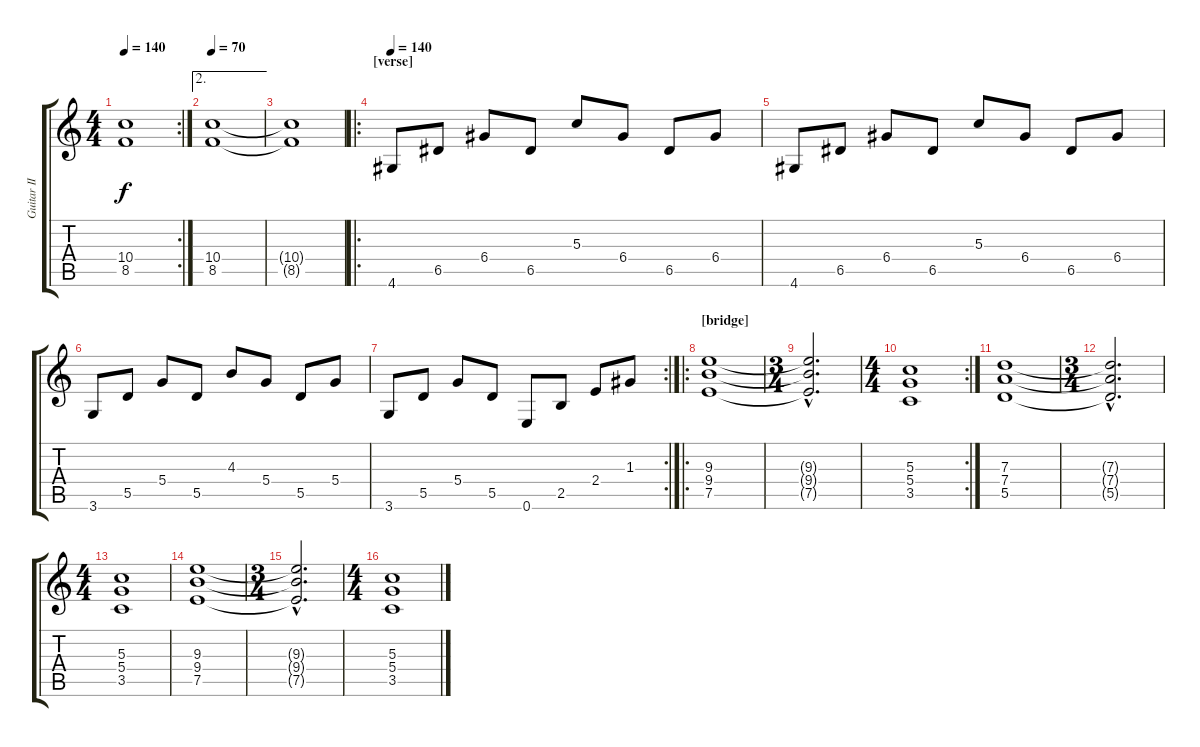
\track ("Guitar II" "Guitar II") {instrument distortionguitar}
\staff {score tabs}
\tuning (E4 B3 G3 D3 A2 E2) {hide}
\rc 2
\ts (4 4)
\tempo 140
\clef g2
\ks c
(10.4{t} 8.5{t}).1{dy f} |
\ae 2
\tempo 70
(10.4 8.5).1 |
(10.4{t} 8.5{t}).1 |
\ro
\section ("" "[verse]")
\tempo 140
4.6.8 6.5.8 6.4.8 6.5.8 5.3.8 6.4.8 6.5.8 6.4.8 |
4.6.8 6.5.8 6.4.8 6.5.8 5.3.8 6.4.8 6.5.8 6.4.8 |
3.6.8 5.5.8 5.4.8 5.5.8 4.3.8 5.4.8 5.5.8 5.4.8 |
\rc 2
3.6.8 5.5.8 5.4.8 5.5.8 0.6.8 2.5.8 2.4.8 1.3.8 |
\ro
\section ("" "[bridge]")
(9.3 9.4 7.5).1 |
\ts (3 4)
(9.3{hac t} 9.4{hac t} 7.5{hac t}).2{d} |
\rc 2
\ts (4 4)
(5.3 5.4 3.5).1 |
(7.3 7.4 5.5).1 |
\ts (3 4)
(7.3{hac t} 7.4{hac t} 5.5{hac t}).2{d} |
\ts (4 4)
(5.3 5.4 3.5).1 |
(9.3 9.4 7.5).1 |
\ts (3 4)
(9.3{hac t} 9.4{hac t} 7.5{hac t}).2{d} |
\ts (4 4)
(5.3 5.4 3.5).1
